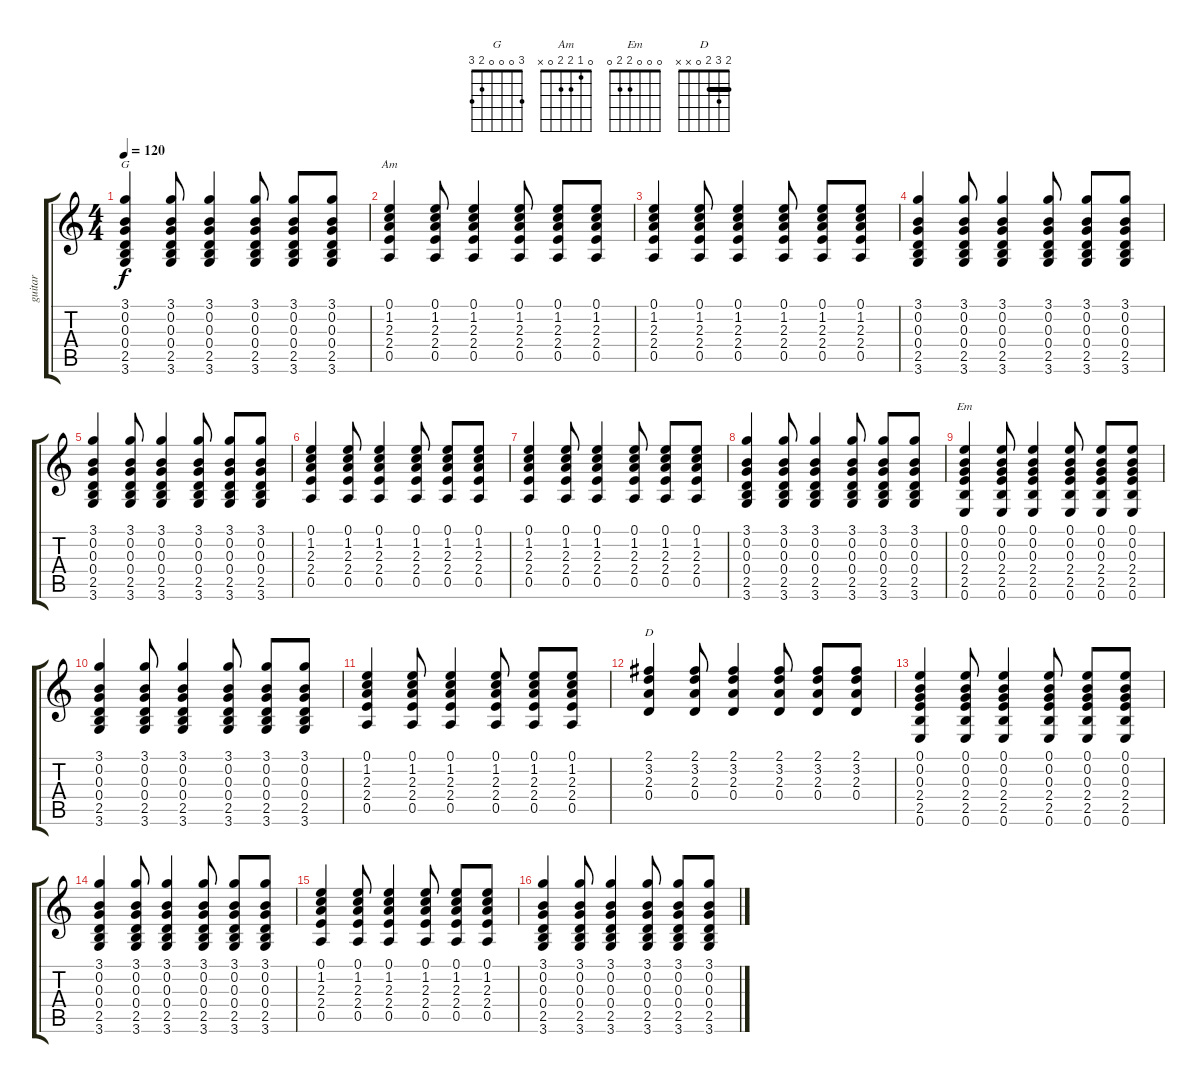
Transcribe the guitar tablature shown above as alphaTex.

\track ("guitar" "guitar") {instrument acousticguitarsteel}
\staff {score tabs}
\tuning (E4 B3 G3 D3 A2 E2) {hide}
\chord ("G" 3 0 0 0 2 3)
\chord ("Am" 0 1 2 2 0 x)
\chord ("Em" 0 0 0 2 2 0)
\chord ("D" 2 3 2 0 x x) {barre 2}
\ts (4 4)
\tempo 120
\clef g2
\ks c
(3.1 0.2 0.3 0.4 2.5 3.6).4{ch "G" dy f instrument acousticguitarsteel} (3.1 0.2 0.3 0.4 2.5 3.6).8 (3.1 0.2 0.3 0.4 2.5 3.6).4 (3.1 0.2 0.3 0.4 2.5 3.6).8 (3.1 0.2 0.3 0.4 2.5 3.6).8 (3.1 0.2 0.3 0.4 2.5 3.6).8 |
(0.1 1.2 2.3 2.4 0.5).4{ch "Am"} (0.1 1.2 2.3 2.4 0.5).8 (0.1 1.2 2.3 2.4 0.5).4 (0.1 1.2 2.3 2.4 0.5).8 (0.1 1.2 2.3 2.4 0.5).8 (0.1 1.2 2.3 2.4 0.5).8 |
(0.1 1.2 2.3 2.4 0.5).4 (0.1 1.2 2.3 2.4 0.5).8 (0.1 1.2 2.3 2.4 0.5).4 (0.1 1.2 2.3 2.4 0.5).8 (0.1 1.2 2.3 2.4 0.5).8 (0.1 1.2 2.3 2.4 0.5).8 |
(3.1 0.2 0.3 0.4 2.5 3.6).4 (3.1 0.2 0.3 0.4 2.5 3.6).8 (3.1 0.2 0.3 0.4 2.5 3.6).4 (3.1 0.2 0.3 0.4 2.5 3.6).8 (3.1 0.2 0.3 0.4 2.5 3.6).8 (3.1 0.2 0.3 0.4 2.5 3.6).8 |
(3.1 0.2 0.3 0.4 2.5 3.6).4 (3.1 0.2 0.3 0.4 2.5 3.6).8 (3.1 0.2 0.3 0.4 2.5 3.6).4 (3.1 0.2 0.3 0.4 2.5 3.6).8 (3.1 0.2 0.3 0.4 2.5 3.6).8 (3.1 0.2 0.3 0.4 2.5 3.6).8 |
(0.1 1.2 2.3 2.4 0.5).4 (0.1 1.2 2.3 2.4 0.5).8 (0.1 1.2 2.3 2.4 0.5).4 (0.1 1.2 2.3 2.4 0.5).8 (0.1 1.2 2.3 2.4 0.5).8 (0.1 1.2 2.3 2.4 0.5).8 |
(0.1 1.2 2.3 2.4 0.5).4 (0.1 1.2 2.3 2.4 0.5).8 (0.1 1.2 2.3 2.4 0.5).4 (0.1 1.2 2.3 2.4 0.5).8 (0.1 1.2 2.3 2.4 0.5).8 (0.1 1.2 2.3 2.4 0.5).8 |
(3.1 0.2 0.3 0.4 2.5 3.6).4 (3.1 0.2 0.3 0.4 2.5 3.6).8 (3.1 0.2 0.3 0.4 2.5 3.6).4 (3.1 0.2 0.3 0.4 2.5 3.6).8 (3.1 0.2 0.3 0.4 2.5 3.6).8 (3.1 0.2 0.3 0.4 2.5 3.6).8 |
(0.1 0.2 0.3 2.4 2.5 0.6).4{ch "Em"} (0.1 0.2 0.3 2.4 2.5 0.6).8 (0.1 0.2 0.3 2.4 2.5 0.6).4 (0.1 0.2 0.3 2.4 2.5 0.6).8 (0.1 0.2 0.3 2.4 2.5 0.6).8 (0.1 0.2 0.3 2.4 2.5 0.6).8 |
(3.1 0.2 0.3 0.4 2.5 3.6).4 (3.1 0.2 0.3 0.4 2.5 3.6).8 (3.1 0.2 0.3 0.4 2.5 3.6).4 (3.1 0.2 0.3 0.4 2.5 3.6).8 (3.1 0.2 0.3 0.4 2.5 3.6).8 (3.1 0.2 0.3 0.4 2.5 3.6).8 |
(0.1 1.2 2.3 2.4 0.5).4 (0.1 1.2 2.3 2.4 0.5).8 (0.1 1.2 2.3 2.4 0.5).4 (0.1 1.2 2.3 2.4 0.5).8 (0.1 1.2 2.3 2.4 0.5).8 (0.1 1.2 2.3 2.4 0.5).8 |
(2.1 3.2 2.3 0.4).4{ch "D"} (2.1 3.2 2.3 0.4).8 (2.1 3.2 2.3 0.4).4 (2.1 3.2 2.3 0.4).8 (2.1 3.2 2.3 0.4).8 (2.1 3.2 2.3 0.4).8 |
(0.1 0.2 0.3 2.4 2.5 0.6).4 (0.1 0.2 0.3 2.4 2.5 0.6).8 (0.1 0.2 0.3 2.4 2.5 0.6).4 (0.1 0.2 0.3 2.4 2.5 0.6).8 (0.1 0.2 0.3 2.4 2.5 0.6).8 (0.1 0.2 0.3 2.4 2.5 0.6).8 |
(3.1 0.2 0.3 0.4 2.5 3.6).4 (3.1 0.2 0.3 0.4 2.5 3.6).8 (3.1 0.2 0.3 0.4 2.5 3.6).4 (3.1 0.2 0.3 0.4 2.5 3.6).8 (3.1 0.2 0.3 0.4 2.5 3.6).8 (3.1 0.2 0.3 0.4 2.5 3.6).8 |
(0.1 1.2 2.3 2.4 0.5).4 (0.1 1.2 2.3 2.4 0.5).8 (0.1 1.2 2.3 2.4 0.5).4 (0.1 1.2 2.3 2.4 0.5).8 (0.1 1.2 2.3 2.4 0.5).8 (0.1 1.2 2.3 2.4 0.5).8 |
(3.1 0.2 0.3 0.4 2.5 3.6).4 (3.1 0.2 0.3 0.4 2.5 3.6).8 (3.1 0.2 0.3 0.4 2.5 3.6).4 (3.1 0.2 0.3 0.4 2.5 3.6).8 (3.1 0.2 0.3 0.4 2.5 3.6).8 (3.1 0.2 0.3 0.4 2.5 3.6).8
